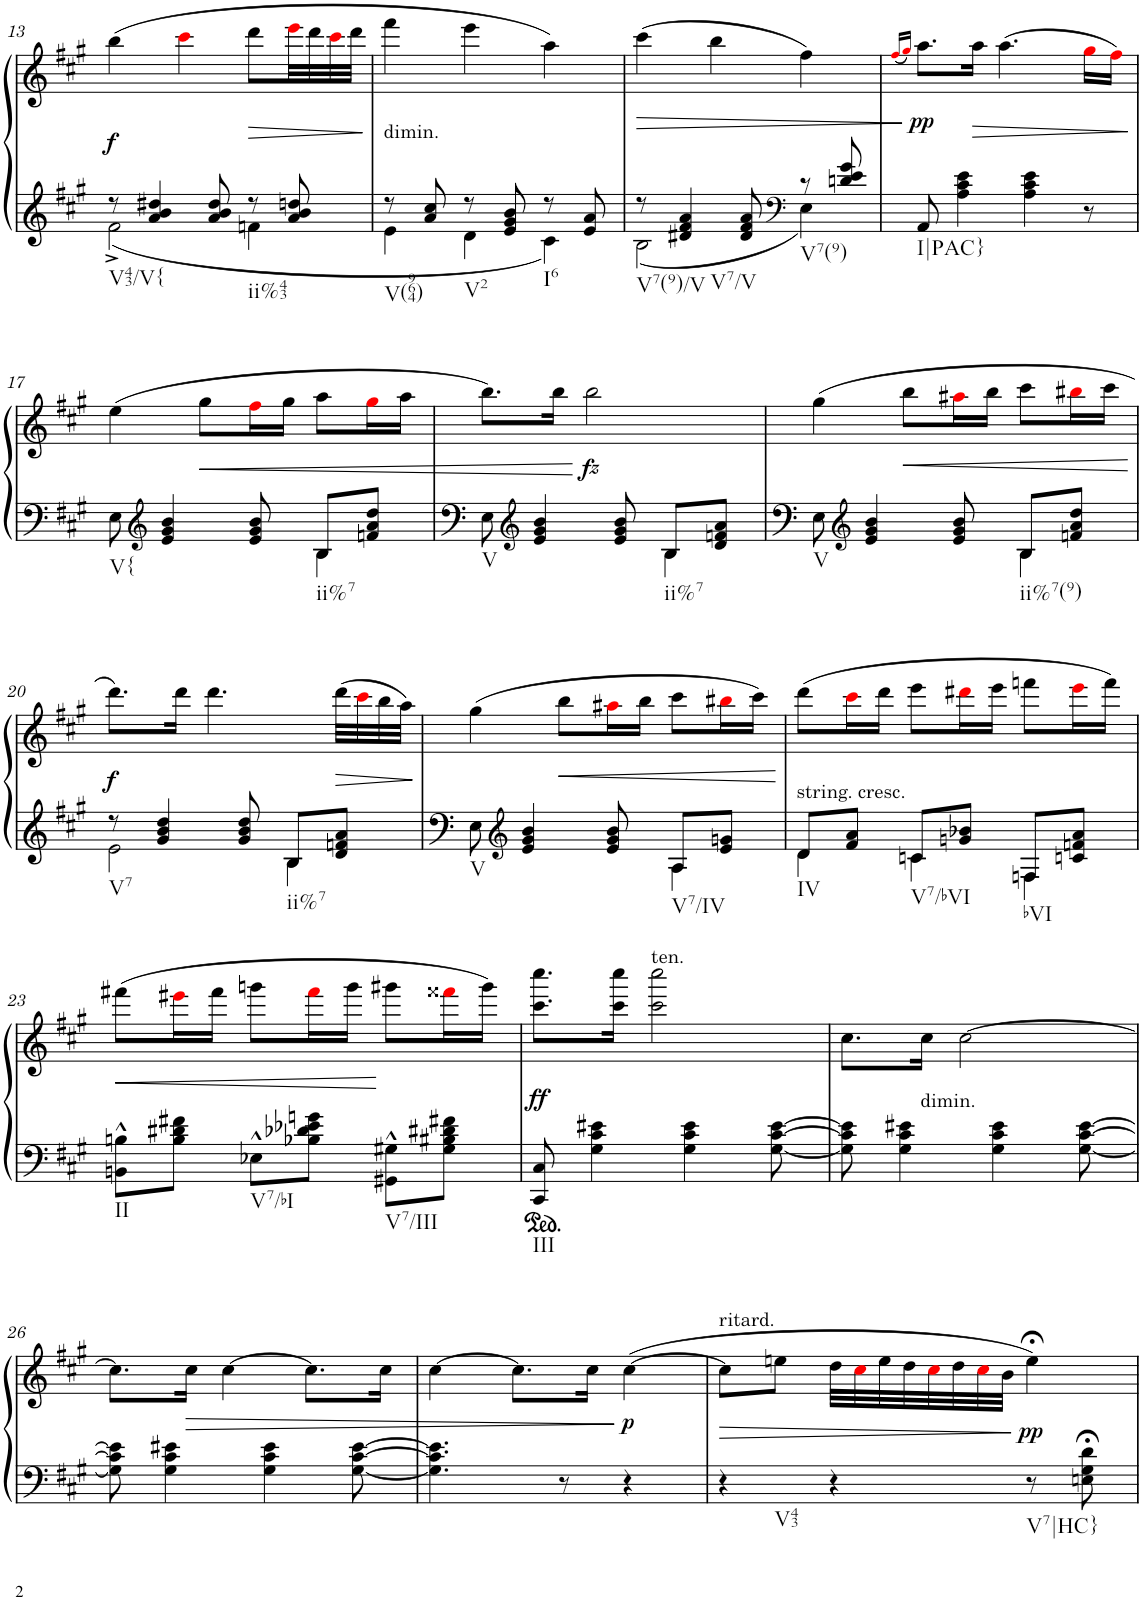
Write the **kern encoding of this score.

**kern	**kern	**dynam
*part1	*part1	*part1
*staff2	*staff1	*staff1/2
*I"Piano	*	*
*I'Pno.	*	*
!!LO:PB:g=z
*clefF4	*clefG2	*
*k[f#c#g#]	*k[f#c#g#]	*
*M3/4	*M3/4	*
=13	=13	=13
*^	*	*
!LO:TX:b:t=V43/V{	!	!	!
!	!	!	!LO:DY:b
8r	2f#^\	(4bb\	f
4a/ 4b/ 4dd#X/	.	.	.
.	.	4ccc#i\	.
8a/ 8b/ 8dd#/	.	.	.
!LO:TX:b:t=ii%43	!	!	!
!	!	!	!LO:HP:b
8r	4fn\	8ddd\L	>
8a/ 8b/ 8ddn/	.	32eeei\LL	.
.	.	32ddd\	.
.	.	32ccc#i\	.
.	.	32ddd\JJJ	.
*v	*v	*	*
.	.	]
=14	=14	=14
*^	*	*
!	!	!LO:TX:b:t=dimin.	!
!LO:TX:b:t=V(964)	!	!	!
8r	4e\	4fff#\	.
8a/ 8cc#/	.	.	.
!LO:TX:b:t=V2	!	!	!
8r	4d\	4eee\	.
8e/ 8g#/ 8b/	.	.	.
!LO:TX:b:t=I6	!	!	!
8r	4c#\	4aa\)	.
8e/ 8a/	.	.	.
=15	=15	=15	=15
!LO:TX:b:t=V7(9)/V	!	!	!
!	!	!	!LO:HP:b
8r	2B\	(4ccc#\	>
!LO:TX:b:t=V7/V	!	!	!
4d#X/ 4f#/ 4a/	.	.	.
.	.	4bb\	.
8d#/ 8f#/ 8a/	.	.	.
*clefF4	*	*	*
!LO:TX:b:t=V7(9)	!	!	!
8r	4E\	4ff#\)	.
8dn/ 8e/ 8g#/	.	.	.
*v	*v	*	*
.	.	]
=16	=16	=16
.	(16qff#i/LL	.
.	16qgg#i/JJ)	.
!LO:TX:b:t=I|PAC}	!	!
!	!	!LO:DY:b
8AA/	8.aa\L	pp
4A\ 4c#\ 4e\	.	.
!	!	!LO:HP:b
.	16aa\Jk	>
.	(4.aa\	.
4A\ 4c#\ 4e\	.	.
8r	16gg#i\LL	.
.	16ff#i\JJ)	.
.	.	]
!!LO:LB:g=z
=17	=17	=17
*^	*	*
!LO:TX:b:t=V{	!	!	!
8E\	2ryy	(4ee\	.
*clefG2	*	*	*
4e/ 4g#/ 4b/	.	.	.
!	!	!	!LO:HP:b
.	.	8gg#\L	<
8e/ 8g#/ 8b/	.	16ff#i\L	.
.	.	16gg#\JJ	.
!LO:TX:b:t=ii%7	!	!	!
8B/L	4B\	8aa\L	.
8fn/ 8a/ 8dd/J	.	16gg#i\L	.
.	.	16aa\JJ	.
=18	=18	=18	=18
!LO:TX:b:t=V	!	!	!
8E\	2ryy	8.bb\L)	.
*clefG2	*	*	*
4e/ 4g#/ 4b/	.	.	.
.	.	16bb\Jk	.
!	!	!	!LO:DY:n=1:b
.	.	2bb\	[ fz
8e/ 8g#/ 8b/	.	.	.
!LO:TX:b:t=ii%7	!	!	!
8B/L	4B\	.	.
8d/ 8fn/ 8a/J	.	.	.
=19	=19	=19	=19
!LO:TX:b:t=V	!	!	!
8E\	2ryy	(4gg#\	.
*clefG2	*	*	*
4e/ 4g#/ 4b/	.	.	.
!	!	!	!LO:HP:b
.	.	8bb\L	<
8e/ 8g#/ 8b/	.	16aa#Xi\L	.
.	.	16bb\JJ	.
!LO:TX:b:t=ii%7(9)	!	!	!
8B/L	4B\	8ccc#\L	.
8fn/ 8a/ 8dd/J	.	16bb#Xi\L	.
.	.	16ccc#\JJ	.
*v	*v	*	*
.	.	[
!!LO:LB:g=z
=20	=20	=20
*^	*	*
!LO:TX:b:t=V7	!	!	!
!	!	!	!LO:DY:b
8r	2e\	8.ddd\L)	f
4g#/ 4b/ 4dd/	.	.	.
.	.	16ddd\Jk	.
.	.	4.ddd\	.
8g#/ 8b/ 8dd/	.	.	.
!LO:TX:b:t=ii%7	!	!	!
8B/L	4B\	.	.
!	!	!	!LO:HP:b
8d/ 8fn/ 8a/J	.	(32ddd\LLL	>
.	.	32ccc#i\	.
.	.	32bb\	.
.	.	32aa\JJJ)	.
*v	*v	*	*
.	.	]
=21	=21	=21
*^	*	*
!LO:TX:b:t=V	!	!	!
8E\	2ryy	(4gg#\	.
*clefG2	*	*	*
4e/ 4g#/ 4b/	.	.	.
!	!	!	!LO:HP:b
.	.	8bb\L	<
8e/ 8g#/ 8b/	.	16aa#Xi\L	.
.	.	16bb\JJ	.
!LO:TX:b:t=V7/IV	!	!	!
8A/L	4A\	8ccc#\L	.
8e/ 8gn/J	.	16bb#Xi\L	.
.	.	16ccc#\JJ)	.
*v	*v	*	*
.	.	[
=22	=22	=22
*^	*	*
!	!	!LO:TX:b:t=string. cresc.	!
!LO:TX:b:t=IV	!	!	!
8d/L	4d\	(8ddd\L	.
8f#/ 8a/J	.	16ccc#i\L	.
.	.	16ddd\JJ	.
!LO:TX:b:t=V7/bVI	!	!	!
8cn/L	4c\	8eee\L	.
8gn/ 8b-X/J	.	16ddd#Xi\L	.
.	.	16eee\JJ	.
!LO:TX:b:t=bVI	!	!	!
8Fn/L	4F\	8fffn\L	.
8cn/ 8fn/ 8a/J	.	16eeei\L	.
.	.	16fff\JJ)	.
*v	*v	*	*
!!LO:LB:g=z
=23	=23	=23
!LO:TX:b:t=II	!	!
!	!	!LO:HP:b
8BBn\^^ 8Bn\^^L	(8fff#X\L	<
8B\ 8d#X\ 8f#X\J	16eee#Xi\L	.
.	16fff#\JJ	.
!LO:TX:b:t=V7/bI	!	!
8E-X^^\L	8gggn\L	.
8B-X\ 8d-X\ 8e-X\ 8gn\J	16fff#i\L	.
.	16ggg\JJ	.
!LO:TX:b:t=V7/III	!	!
8GG#X\^^ 8G#X\^^L	8ggg#X\L	[
8G#\ 8B#X\ 8d#X\ 8f#X\J	16fff##Xi\L	.
.	16ggg#\JJ)	.
=24	=24	=24
!LO:TX:b:t=III	!	!
!	!	!LO:DY:b
8CC#/ 8C#/	8.ccc#\ 8.cccc#\L	ff
4G#\ 4c#\ 4e#X\	.	.
.	16ccc#\ 16cccc#\Jk	.
!	!LO:TX:a:t=ten.	!
.	2ccc#\ 2cccc#\	.
4G#\ 4c#\ 4e#\	.	.
[8G#\ [8c#\ [8e#\	.	.
=25	=25	=25
8G#\] 8c#\] 8e#\]	8.cc#\L	.
4G#\ 4c#\ 4e#X\	.	.
!	!LO:TX:b:t=dimin.	!
.	16cc#\Jk	.
.	[2cc#\	.
4G#\ 4c#\ 4e#\	.	.
[8G#\ [8c#\ [8e#\	.	.
!!LO:LB:g=z
=26	=26	=26
8G#\] 8c#\] 8e#\]	8.cc#\L]	.
4G#\ 4c#\ 4e#X\	.	.
!	!	!LO:HP:b
.	16cc#\Jk	>
.	[4cc#\	.
4G#\ 4c#\ 4e#\	.	.
.	8.cc#\L]	.
[8G#\ [8c#\ [8e#\	.	.
.	16cc#\Jk	.
=27	=27	=27
4.G#\] 4.c#\] 4.e#\]	[4cc#\	.
.	8.cc#\L]	.
8r	.	.
.	16cc#\Jk	.
!	!	!LO:DY:n=1:b
4r	([4cc#\	] p
=28	=28	=28
!	!LO:TX:a:t=ritard.	!
!LO:TX:b:t=V43	!	!
!	!	!LO:HP:b
4r	8cc#\L]	>
.	8een\J	.
4r	32dd\LLL	.
.	32cc#i\	.
.	32ee\	.
.	32dd\	.
.	32cc#i\	.
.	32dd\	.
.	32cc#i\	.
.	32b\JJJ	.
!LO:TX:b:t=V7|HC}	!	!
!	!	!LO:DY:n=1:b
8r	4ee;<\)	] pp
8En\;< 8G#\;< 8d\;<	.	.
=	=	=
*-	*-	*-
